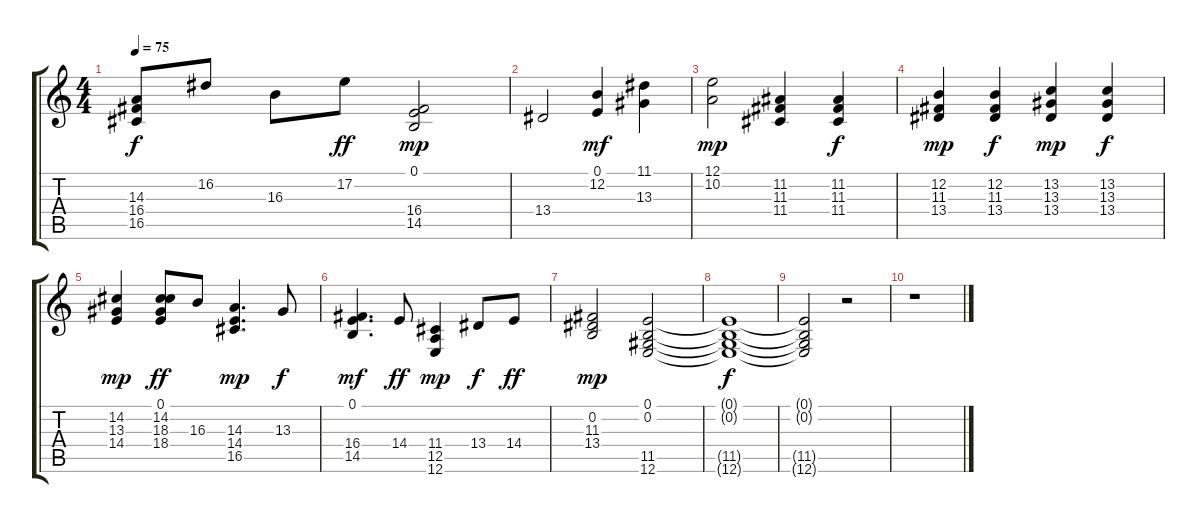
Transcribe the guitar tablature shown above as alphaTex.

\track "" {instrument stringensemble1}
\staff {score tabs}
\tuning (E4 B3 G3 D3 A2 E2) {hide}
\ts (4 4)
\tempo 75
\clef g2
\ks c
(14.3{t} 16.4{t} 16.5{t}).8{dy f} 16.2.8 16.3.8 17.2.8{dy ff} (0.1 16.4 14.5).2{dy mp} |
13.4.2 (0.1 12.2).4{dy mf} (11.1 13.3).4 |
(12.1 10.2).2{dy mp} (11.2 11.3 11.4).4 (11.2 11.3 11.4).4{dy f} |
(12.2 11.3 13.4).4{dy mp} (12.2 11.3 13.4).4{dy f} (13.2 13.3 13.4).4{dy mp} (13.2 13.3 13.4).4{dy f} |
(14.2 13.3 14.4).4{dy mp} (0.1 14.2 18.3 18.4).8{dy ff} 16.3.8 (14.3 14.4 16.5).4{d dy mp} 13.3.8{dy f} |
(0.1 16.4 14.5).4{d dy mf} 14.4.8{dy ff} (11.4 12.5 12.6).4{dy mp} 13.4.8{dy f} 14.4.8{dy ff} |
(0.2 11.3 13.4).2{dy mp} (0.1 0.2 11.5 12.6).2 |
(0.1{t} 0.2{t} 11.5{t} 12.6{t}).1{dy f} |
(0.1{t} 0.2{t} 11.5{t} 12.6{t}).2 r.2 |
r.1
